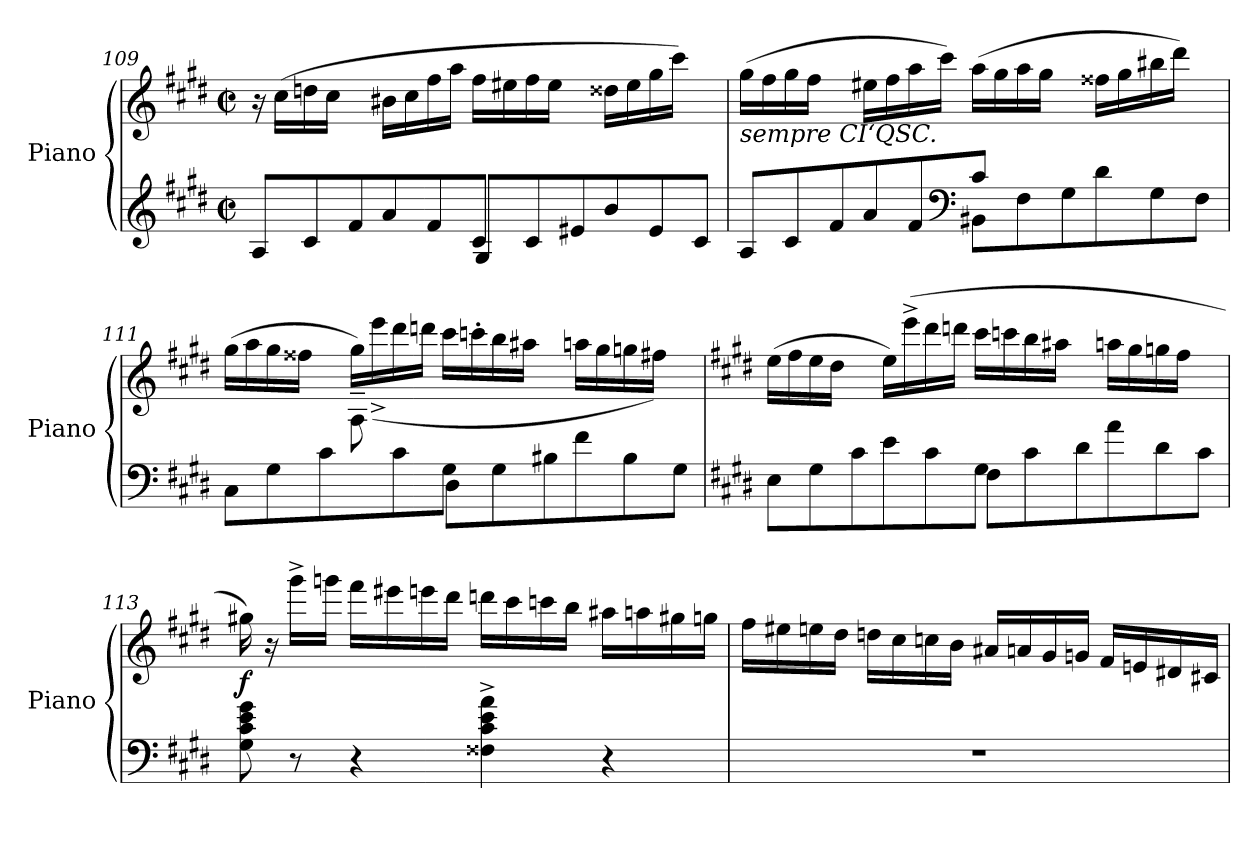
**kern	**kern	**dynam
*part1	*part1	*part1
*staff2	*staff1	*staff1/2
*I"Piano	*	*
*I'Piano	*	*
!!LO:LB:g=z
*clefG2	*clefG2	*
*k[f#c#g#d#]	*k[f#c#g#d#]	*
*M2/2	*M2/2	*
*met(c|)	*met(c|)	*
=109	=109	=109
*^	*^	*
*	*	*	*^	*
8A/L	8ryy	16r	4.ryy	1ryy	.
.	.	(>16cc#\LL	.	.	.
*v	*v	*	*	*	*
8c#/	16ddn\	.	.	.
.	16cc#\JJ	.	.	.
8f#/	8ryy	.	.	.
8a/	1ryy	16b#X\LL	.	.
.	.	16cc#\	.	.
8f#/	.	16ff#\	.	.
.	.	16aa\JJ	.	.
*^	*	*	*	*
8c#/J	8G#/L	.	16ff#\LL	.	.
.	.	.	16ee#X\	.	.
2ryy	8c#/	.	16ff#\	.	.
.	.	.	16ee#\JJ	.	.
.	8e#X/	.	8ryy	.	.
.	8b/	.	4.ryy	16dd##X\LL	.
.	.	.	.	16ee#\	.
.	8e#/	.	.	16gg#\	.
.	.	.	.	16ccc#\JJ)	.
8ryy	8c#/J	.	.	8ryy	.
=110	=110	=110	=110	=110	=110
!	!	!LO:TX:b:i:t=sempre CI‘QSC.	!	!	!
8A/L	8ryy	(>16gg#\LL	4.ryy	1ryy	.
.	.	16ff#\	.	.	.
*v	*v	*	*	*	*
8c#/	16gg#\	.	.	.
.	16ff#\JJ	.	.	.
8f#/	8ryy	.	.	.
8a/	1ryy	16ee#X\LL	.	.
.	.	16ff#\	.	.
8f#/	.	16aa\	.	.
.	.	16ccc#\JJ)	.	.
*clefF4	*	*	*	*
*^	*	*	*	*
8c#/J	8BB#X\L	.	(>16aa\LL	.	.
.	.	.	16gg#\	.	.
2ryy	8F#\	.	16aa\	.	.
.	.	.	16gg#\JJ	.	.
.	8G#\	.	8ryy	.	.
.	8d#\	.	4.ryy	16ff##X\LL	.
.	.	.	.	16gg#\	.
.	8G#\	.	.	16bb#X\	.
.	.	.	.	16ddd#\JJ)	.
8ryy	8F#\J	.	.	8ryy	.
=111	=111	=111	=111	=111	=111
*	*	*	*	*^	*
8C#\L	8ryy	(>16gg#\LL	4.ryy	1ryy	4.ryy	.
.	.	16aa\	.	.	.	.
*v	*v	*	*	*	*	*
8G#\	16gg#\	.	.	.	.
.	16ff##X\JJ	.	.	.	.
8c#Z<\	8ryy	.	.	.	.
8ryy	1ryy	16gg#~<\LL)	.	8A\	.
.	.	(>16eee^>\	.	.	.
8c#\	.	16ddd#\	.	8ryy	.
.	.	16dddn\JJ	.	.	.
*^	*	*	*	*	*
8G#\J	8D#\L	.	16ccc#\LL	.	2.ryy	.
.	.	.	16cccn'>\	.	.	.
2ryy	8G#\	.	16bb\	.	.	.
.	.	.	16aa#X\JJ	.	.	.
.	8B#X\	.	8ryy	.	.	.
.	8f#\	.	4.ryy	16aan\LL	.	.
.	.	.	.	16gg#\	.	.
.	8B#\	.	.	16ggn\	.	.
.	.	.	.	16ff#X\JJ)	.	.
8ryy	8G#\J	.	.	8ryy	.	.
*	*	*v	*v	*v	*v	*
!!LO:PB:g=z
=112	=112	=112	=112
*k[f#c#g#d#]	*	*k[f#c#g#d#]	*
*	*	*^	*
*	*	*	*^	*
8E\L	8ryy	(>16ee\LL	4.ryy	1ryy	.
.	.	16ff#\	.	.	.
*v	*v	*	*	*	*
8G#\	16ee\	.	.	.
.	16dd#\JJ	.	.	.
8c#\	8ryy	.	.	.
8eZ<\	1ryy	16ee\LL)	.	.
.	.	(>16eee^>\	.	.
8c#Z<Z<\	.	16ddd#\	.	.
.	.	16dddn\JJ	.	.
*^	*	*	*	*
8G#Z<Z<\J	8F#Z<\L	.	16ccc#\LL	.	.
.	.	.	16cccn\	.	.
2ryy	8c#\	.	16bb\	.	.
.	.	.	16aa#X\JJ	.	.
.	8d#\	.	8ryy	.	.
.	8a\	.	4.ryy	16aan\LL	.
.	.	.	.	16gg#\	.
.	8d#\	.	.	16ggn\	.
.	.	.	.	16ff#\JJ	.
8ryy	8c#\J	.	.	8ryy	.
=113	=113	=113	=113	=113	=113
!	!	!	!	!	!LO:DY:b
*v	*v	*	*	*	*
*	*v	*v	*v	*
8G#\ 8c#\ 8e\ 8g#\	16gg#X\)	f
.	16r	.
8r	16ggg#^>\LL	.
.	16gggn\JJ	.
4r	16fff#\LL	.
.	16eee#X\	.
.	16eeen\	.
.	16ddd#\JJ	.
4F##X\^> 4c#\^> 4e\^> 4a\^>	16dddn\LL	.
.	16ccc#\	.
.	16cccn\	.
.	16bb\JJ	.
4r	16aa#X\LL	.
.	16aan\	.
.	16gg#X\	.
.	16ggn\JJ	.
=114	=114	=114
1rF	16ff#\LL	.
.	16ee#X\	.
.	16een\	.
.	16dd#\JJ	.
.	16ddn\LL	.
.	16cc#\	.
.	16ccn\	.
.	16b\JJ	.
.	16a#X/LL	.
.	16an/	.
.	16g#/	.
.	16gn/JJ	.
.	16f#/LL	.
.	16en/	.
.	16d#X/	.
.	16c#X/JJ	.
=	=	=
*-	*-	*-
